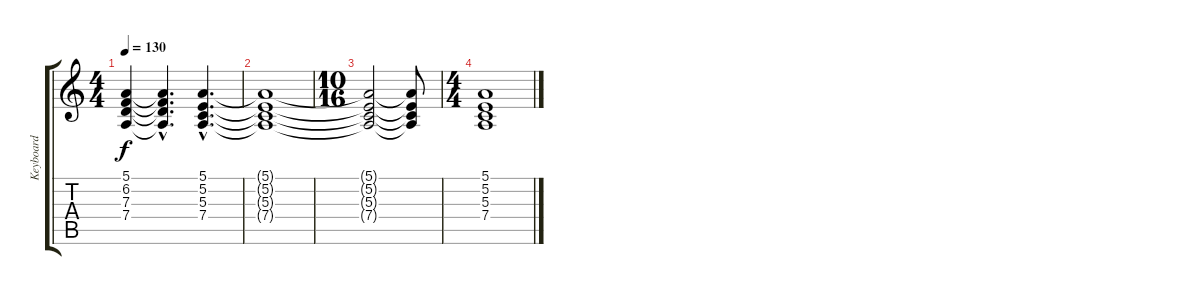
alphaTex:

\track ("Keyboard" "Keyboard") {instrument stringensemble1}
\staff {score tabs}
\tuning (E4 B3 G3 D3 A2 E2) {hide}
\ts (4 4)
\tempo 130
\clef g2
\ks c
(5.1{t} 6.2{t} 7.3{t} 7.4{t}).4{dy f} (5.1{hac t} 6.2{hac t} 7.3{hac t} 7.4{hac t}).4{d} (5.1{hac} 5.2{hac} 5.3{hac} 7.4{hac}).4{d} |
(5.1{t} 5.2{t} 5.3{t} 7.4{t}).1 |
\ts (10 16)
(5.1{t} 5.2{t} 5.3{t} 7.4{t}).2 (5.1{t} 5.2{t} 5.3{t} 7.4{t}).8 |
\ts (4 4)
(5.1 5.2 5.3 7.4).1
